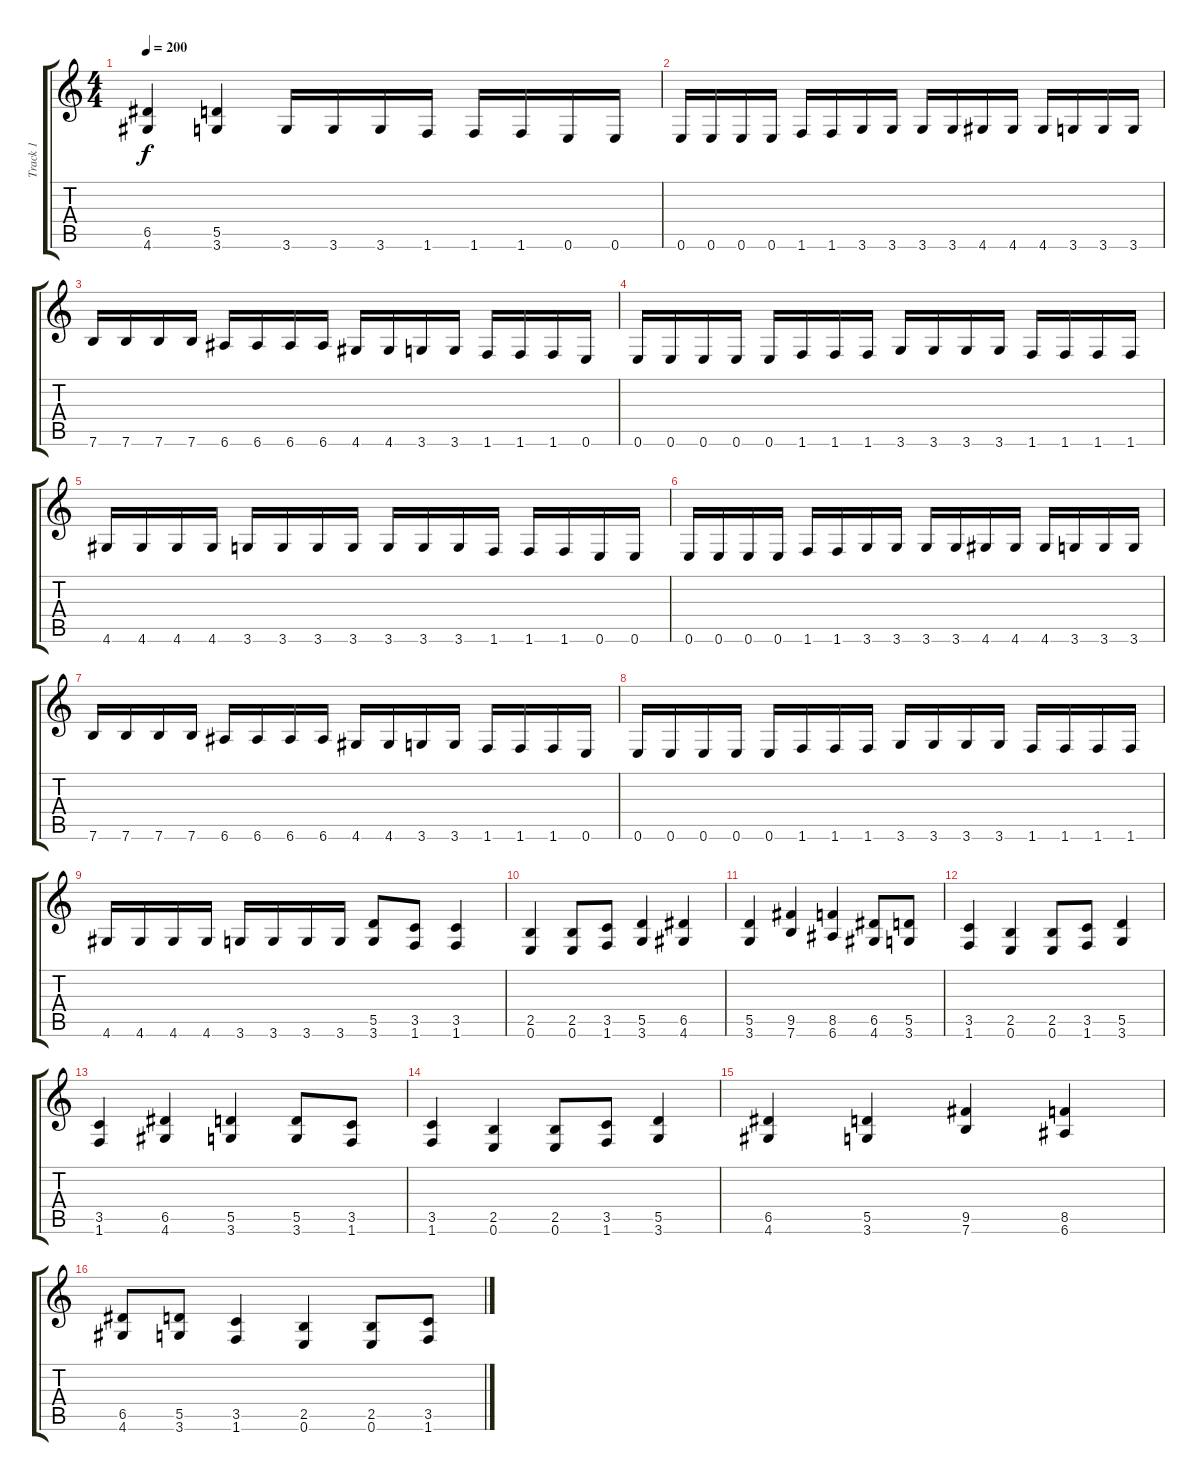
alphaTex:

\track ("Track 1" "Track 1") {instrument distortionguitar}
\staff {score tabs}
\tuning (E4 B3 G3 D3 A2 E2) {hide}
\ts (4 4)
\tempo 200
\clef g2
\ks c
(6.5 4.6).4{dy f} (5.5 3.6).4 3.6.16 3.6.16 3.6.16 1.6.16 1.6.16 1.6.16 0.6.16 0.6.16 |
0.6.16 0.6.16 0.6.16 0.6.16 1.6.16 1.6.16 3.6.16 3.6.16 3.6.16 3.6.16 4.6.16 4.6.16 4.6.16 3.6.16 3.6.16 3.6.16 |
7.6.16 7.6.16 7.6.16 7.6.16 6.6.16 6.6.16 6.6.16 6.6.16 4.6.16 4.6.16 3.6.16 3.6.16 1.6.16 1.6.16 1.6.16 0.6.16 |
0.6.16 0.6.16 0.6.16 0.6.16 0.6.16 1.6.16 1.6.16 1.6.16 3.6.16 3.6.16 3.6.16 3.6.16 1.6.16 1.6.16 1.6.16 1.6.16 |
4.6.16 4.6.16 4.6.16 4.6.16 3.6.16 3.6.16 3.6.16 3.6.16 3.6.16 3.6.16 3.6.16 1.6.16 1.6.16 1.6.16 0.6.16 0.6.16 |
0.6.16 0.6.16 0.6.16 0.6.16 1.6.16 1.6.16 3.6.16 3.6.16 3.6.16 3.6.16 4.6.16 4.6.16 4.6.16 3.6.16 3.6.16 3.6.16 |
7.6.16 7.6.16 7.6.16 7.6.16 6.6.16 6.6.16 6.6.16 6.6.16 4.6.16 4.6.16 3.6.16 3.6.16 1.6.16 1.6.16 1.6.16 0.6.16 |
0.6.16 0.6.16 0.6.16 0.6.16 0.6.16 1.6.16 1.6.16 1.6.16 3.6.16 3.6.16 3.6.16 3.6.16 1.6.16 1.6.16 1.6.16 1.6.16 |
4.6.16 4.6.16 4.6.16 4.6.16 3.6.16 3.6.16 3.6.16 3.6.16 (5.5 3.6).8 (3.5 1.6).8 (3.5 1.6).4 |
(2.5 0.6).4 (2.5 0.6).8 (3.5 1.6).8 (5.5 3.6).4 (6.5 4.6).4 |
(5.5 3.6).4 (9.5 7.6).4 (8.5 6.6).4 (6.5 4.6).8 (5.5 3.6).8 |
(3.5 1.6).4 (2.5 0.6).4 (2.5 0.6).8 (3.5 1.6).8 (5.5 3.6).4 |
(3.5 1.6).4 (6.5 4.6).4 (5.5 3.6).4 (5.5 3.6).8 (3.5 1.6).8 |
(3.5 1.6).4 (2.5 0.6).4 (2.5 0.6).8 (3.5 1.6).8 (5.5 3.6).4 |
(6.5 4.6).4 (5.5 3.6).4 (9.5 7.6).4 (8.5 6.6).4 |
(6.5 4.6).8 (5.5 3.6).8 (3.5 1.6).4 (2.5 0.6).4 (2.5 0.6).8 (3.5 1.6).8
